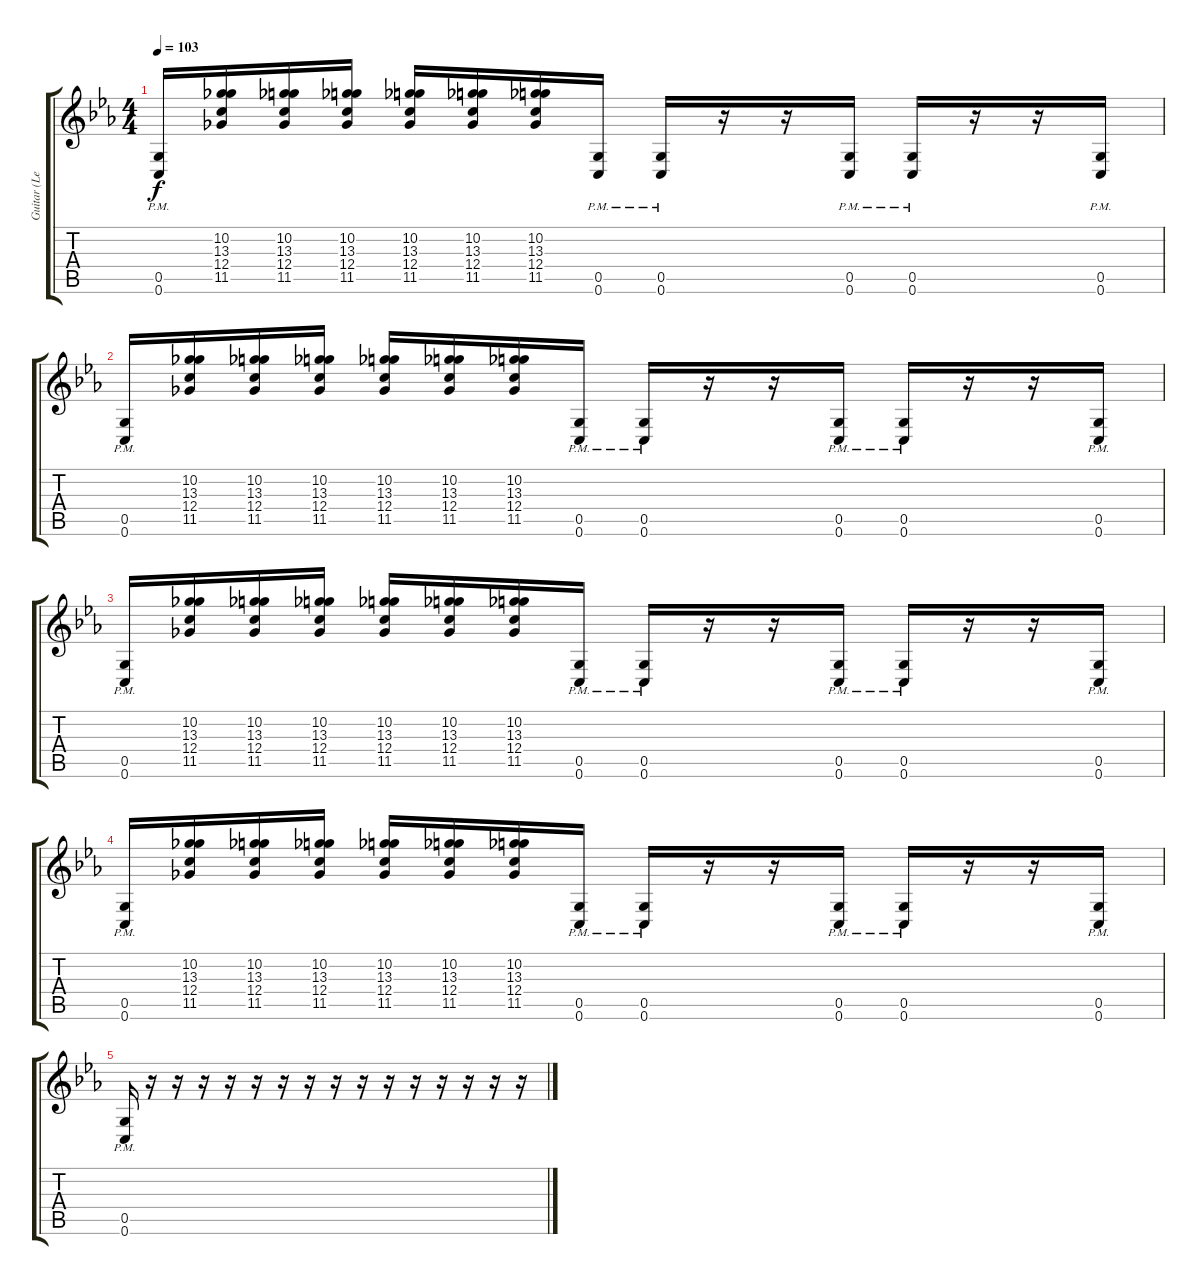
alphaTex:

\track ("Guitar (Left)" "Guitar (Le") {instrument distortionguitar}
\staff {score tabs}
\tuning (D4 A3 F3 C3 G2 C2) {hide}
\ts (4 4)
\tempo 103
\clef g2
\ks cminor
(0.5{pm} 0.6{pm}).16{dy f} (10.2 13.3 12.4 11.5).16 (10.2 13.3 12.4 11.5).16 (10.2 13.3 12.4 11.5).16 (10.2 13.3 12.4 11.5).16 (10.2 13.3 12.4 11.5).16 (10.2 13.3 12.4 11.5).16 (0.5{pm} 0.6{pm}).16 (0.5{pm} 0.6{pm}).16 r.16 r.16 (0.5{pm} 0.6{pm}).16 (0.5{pm} 0.6{pm}).16 r.16 r.16 (0.5{pm} 0.6{pm}).16 |
(0.5{pm} 0.6{pm}).16 (10.2 13.3 12.4 11.5).16 (10.2 13.3 12.4 11.5).16 (10.2 13.3 12.4 11.5).16 (10.2 13.3 12.4 11.5).16 (10.2 13.3 12.4 11.5).16 (10.2 13.3 12.4 11.5).16 (0.5{pm} 0.6{pm}).16 (0.5{pm} 0.6{pm}).16 r.16 r.16 (0.5{pm} 0.6{pm}).16 (0.5{pm} 0.6{pm}).16 r.16 r.16 (0.5{pm} 0.6{pm}).16 |
(0.5{pm} 0.6{pm}).16 (10.2 13.3 12.4 11.5).16 (10.2 13.3 12.4 11.5).16 (10.2 13.3 12.4 11.5).16 (10.2 13.3 12.4 11.5).16 (10.2 13.3 12.4 11.5).16 (10.2 13.3 12.4 11.5).16 (0.5{pm} 0.6{pm}).16 (0.5{pm} 0.6{pm}).16 r.16 r.16 (0.5{pm} 0.6{pm}).16 (0.5{pm} 0.6{pm}).16 r.16 r.16 (0.5{pm} 0.6{pm}).16 |
(0.5{pm} 0.6{pm}).16 (10.2 13.3 12.4 11.5).16 (10.2 13.3 12.4 11.5).16 (10.2 13.3 12.4 11.5).16 (10.2 13.3 12.4 11.5).16 (10.2 13.3 12.4 11.5).16 (10.2 13.3 12.4 11.5).16 (0.5{pm} 0.6{pm}).16 (0.5{pm} 0.6{pm}).16 r.16 r.16 (0.5{pm} 0.6{pm}).16 (0.5{pm} 0.6{pm}).16 r.16 r.16 (0.5{pm} 0.6{pm}).16 |
(0.5{pm} 0.6{pm}).16 r.16 r.16 r.16 r.16 r.16 r.16 r.16 r.16 r.16 r.16 r.16 r.16 r.16 r.16 r.16
